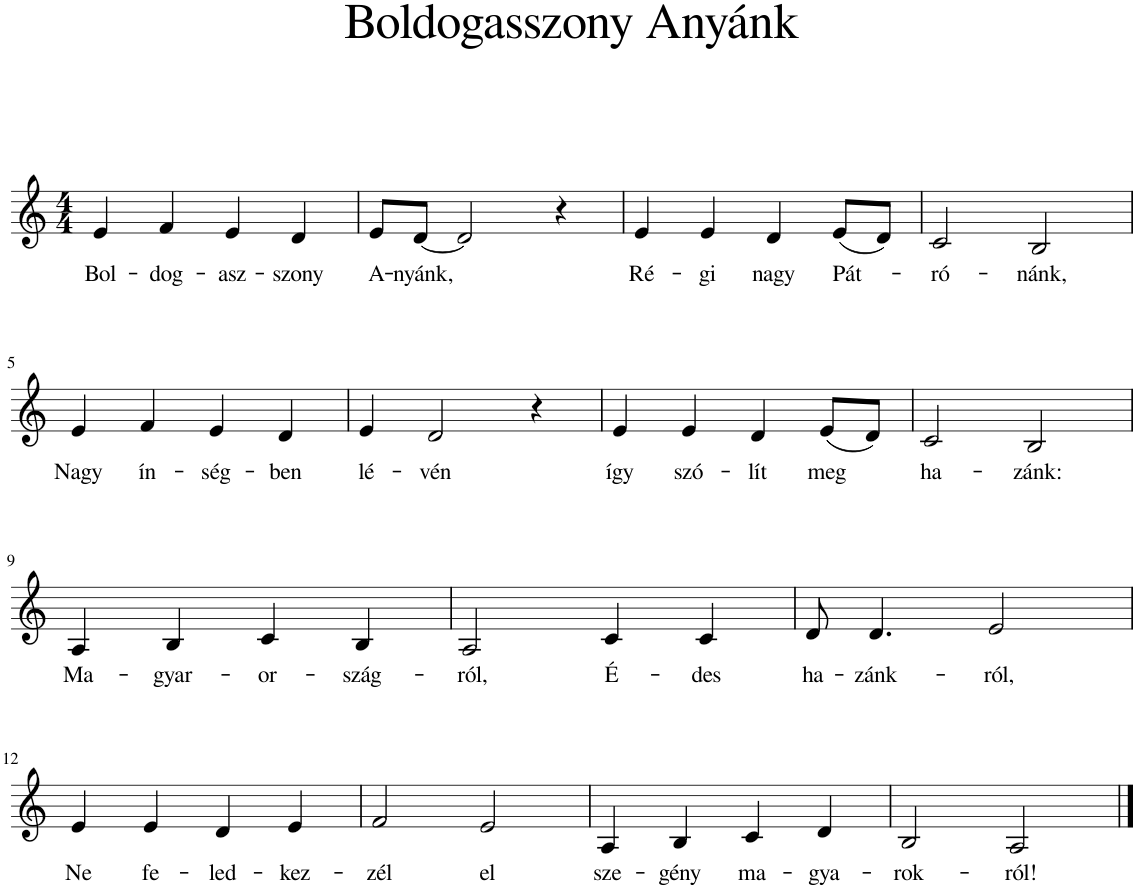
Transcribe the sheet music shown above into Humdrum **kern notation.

**kern	**text
*part1	*part1
*staff1	*staff1
*I"Piano	*
*I'Pno	*
*clefG2	*
*k[]	*
*M4/4	*
=1	=1
!	!LO:LY:b
4e/	Bol-
!	!LO:LY:b
4f/	-dog-
!	!LO:LY:b
4e/	-asz-
!	!LO:LY:b
4d/	-szony
=2	=2
!	!LO:LY:b
8e/L	A-
!	!LO:LY:b
[8d/J	-nyánk,
2d/]	.
4r	.
=3	=3
!	!LO:LY:b
4e/	Ré-
!	!LO:LY:b
4e/	-gi
!	!LO:LY:b
4d/	nagy
!	!LO:LY:b
(8e/L	Pát-
8d/J)	.
=4	=4
!	!LO:LY:b
2c/	-ró-
!	!LO:LY:b
2B/	-nánk,
!!LO:LB:g=z
=5	=5
!	!LO:LY:b
4e/	Nagy
!	!LO:LY:b
4f/	ín-
!	!LO:LY:b
4e/	-ség-
!	!LO:LY:b
4d/	-ben
=6	=6
!	!LO:LY:b
4e/	lé-
!	!LO:LY:b
2d/	-vén
4r	.
=7	=7
!	!LO:LY:b
4e/	így
!	!LO:LY:b
4e/	szó-
!	!LO:LY:b
4d/	-lít
!	!LO:LY:b
(8e/L	meg
8d/J)	.
=8	=8
!	!LO:LY:b
2c/	ha-
!	!LO:LY:b
2B/	-zánk:
!!LO:LB:g=z
=9	=9
!	!LO:LY:b
4A/	Ma-
!	!LO:LY:b
4B/	-gyar-
!	!LO:LY:b
4c/	-or-
!	!LO:LY:b
4B/	-szág-
=10	=10
!	!LO:LY:b
2A/	-ról,
!	!LO:LY:b
4c/	É-
!	!LO:LY:b
4c/	-des
=11	=11
!	!LO:LY:b
8d/	ha-
!	!LO:LY:b
4.d/	-zánk-
!	!LO:LY:b
2e/	-ról,
!!LO:LB:g=z
=12	=12
!	!LO:LY:b
4e/	Ne
!	!LO:LY:b
4e/	fe-
!	!LO:LY:b
4d/	-led-
!	!LO:LY:b
4e/	-kez-
=13	=13
!	!LO:LY:b
2f/	-zél
!	!LO:LY:b
2e/	el
=14	=14
!	!LO:LY:b
4A/	sze-
!	!LO:LY:b
4B/	-gény
!	!LO:LY:b
4c/	ma-
!	!LO:LY:b
4d/	-gya-
=15	=15
!	!LO:LY:b
2B/	-rok-
!	!LO:LY:b
2A/	-ról!
==	==
*-	*-
